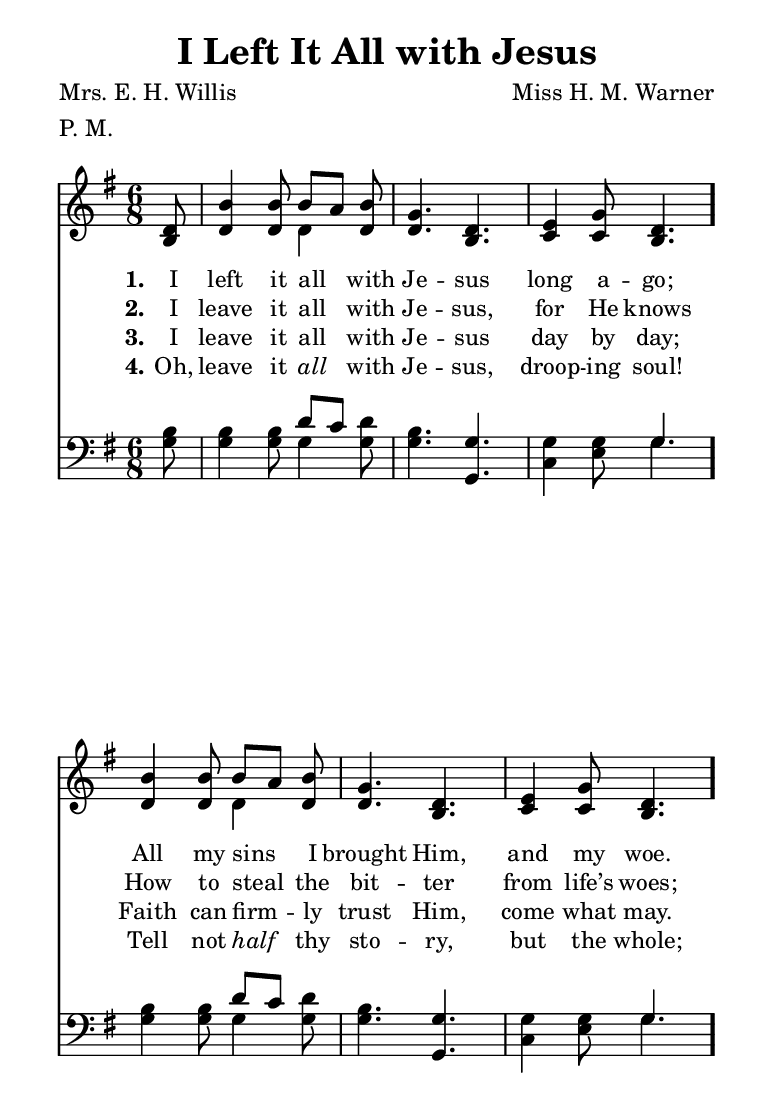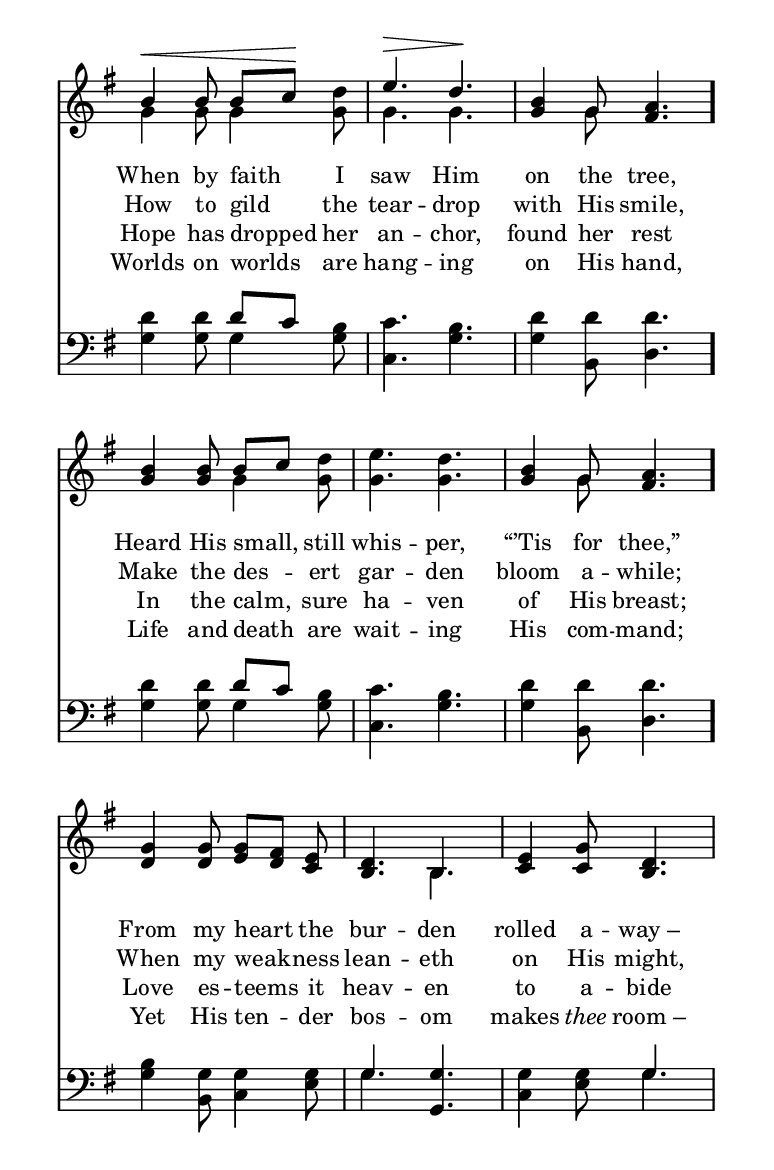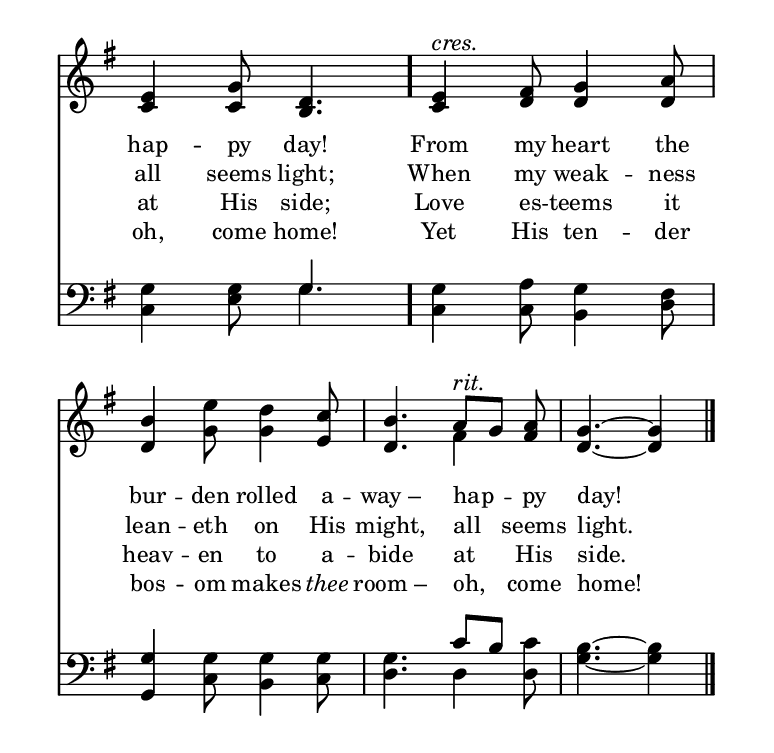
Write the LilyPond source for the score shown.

\include "common/global.ily"
\paper {
  \include "common/paper.ily"
}

\header{
  %gospel
  hymnnumber = "225"
  title = "I Left It All with Jesus"
  tunename = ""
  meter = "P. M."
  poet = "Mrs. E. H. Willis"
  composer = "Miss H. M. Warner"
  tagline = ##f
}

global = {
  \include "common/overrides.ily"
  \override Staff.TimeSignature.style = #'numbered
  \time 6/8
  \override Score.MetronomeMark.transparent = ##t % hide all fermata changes too
  \tempo 4=80
  \key g \major
  \partial 8
  \autoBeamOff
}

notesSoprano = {
\global
\relative c' {

  d8 | b'4 b8 b[ a] b | g4. d |
  e4 g8 d4. |
  b'4 b8 b[ a] b | g4. d |
  e4 g8 d4. |
  b'4^\< b8 b[ c]\! d | e4.^\> d\!
  b4 g8 a4. |
  b4 b8 b[ c] d | e4. d
  b4 g8 a4. |
  g4 g8 g[ fis] e | d4. b |
  e4 g8 d4. |
  e4 g8 d4. |
  e4^\markup{\italic cres.} fis8 g4 a8 | b4 e8
  d4 c8 | b4.
  a8^\markup{\italic rit.}[ g] a | g4. ~ g4

  \bar "|."

}
}

notesAlto = {
\global
\relative e' {

  b8 | d4 d8 d4 d8 | d4. b |
  c4 c8 b4. |
  d4 d8 d4 d8 | d4. b |
  c4 c8 b4. |
  g'4 g8 g4 g8 | g4. g |
  g4 g8 fis4. |
  g4 g8 g4 g8 | g4. g |
  g4 g8 fis4. |
  d4 d8 e8[ d] c8 | b4. b |
  c4 c8 b4. |
  c4 c8 b4. |
  c4 d8 d4 d8 | d4 g8
  g4 e8 | d4.
  fis4 fis8 | d4. ~ d4

}
}

notesTenor = {
\global
\relative a {

  b8 | b4 b8 d[ c] d | b4. g |
  g4 g8 g4. |
  b4 b8 d[ c] d | b4. g |
  g4 g8 g4. |
  d'4 d8 d[ c] b | c4. b4. |
  d4 d8 d4. |
  d4 d8 d[ c] b | c4. b4. |
  d4 d8 d4. |
  b4 g8 g4 g8 | g4. g |
  g4 g8 g4. |
  g4 g8 g4. |
  g4 a8 g4 fis8 | g4 g8
  g4 g8 | g4.
  c8[ b] c | b4. ~ b4

}
}

notesBass = {
\global
\relative f {

  g8 | g4 g8 g4 g8 | g4. g, |
  c4 e8 g4. |
  g4 g8 g4 g8 | g4. g, |
  c4 e8 g4. |
  g4 g8 g4 g8 | c,4. g' |
  g4 b,8 d4. |
  g4 g8 g4 g8 | c,4. g' |
  g4 b,8 d4. |
  g4 b,8 c4 e8 | g4. g, |
  c4 e8 g4. |
  c,4 e8 g4. |
  c,4 c8 b4 d8 | g,4 c8
  b4 c8 | d4.
  d4 d8 | g4. ~ g4

}
}

wordsA = \lyricmode {
\set stanza = "1."

I left it all with Je -- sus long a -- go; \bar "."
All my sins I brought Him, and my woe. \bar "."
When by faith I saw Him on the tree, \bar "."
Heard His small, still whis -- per, “’Tis for thee,” \bar "."
From my heart the bur -- den rolled a -- way_– hap -- py day! \bar "."
From my heart the bur -- den rolled a -- way_– hap -- py day! \bar "."

}

wordsB = \lyricmode {
\set stanza = "2."

I leave it all with Je -- sus, for He knows
How to steal the bit -- ter from life’s woes;
How to gild the tear -- drop with His smile,
Make the des -- ert gar -- den bloom a -- while;
When my weak -- ness lean -- eth on His might, all seems light;
When my weak -- ness lean -- eth on His might, all seems light.

}

wordsC = \lyricmode {
\set stanza = "3."

I leave it all with Je -- sus day by day;
Faith can firm -- ly trust Him, come what may.
Hope has dropped her an -- chor, found her rest
In the calm, sure ha -- ven of His breast;
Love es -- teems it heav -- en to a -- bide at His side;
Love es -- teems it heav -- en to a -- bide at His side.

}

wordsD = \lyricmode {
\set stanza = "4."

Oh, leave it \italicsOn all \italicsOff with Je -- sus, droop -- ing soul!
Tell not \italicsOn half \italicsOff thy sto -- ry, but the whole;
Worlds on worlds are hang -- ing on His hand,
Life and death are wait -- ing His com -- mand;
Yet His ten -- der bos -- om makes \italicsOn thee \italicsOff room_– oh, come home!
Yet His ten -- der bos -- om makes \italicsOn thee \italicsOff room_– oh, come home!

}

\score {
  \context ChoirStaff <<
    \context Staff = upper <<
      \set Staff.autoBeaming = ##f
      \set ChoirStaff.systemStartDelimiter = #'SystemStartBar
      \set ChoirStaff.printPartCombineTexts = ##f
      \partcombine #'(2 . 11) \notesSoprano \notesAlto
      \context NullVoice = sopranos { \voiceOne << \notesSoprano >> }
      \context Lyrics = one   \lyricsto sopranos \wordsA
      \context Lyrics = two   \lyricsto sopranos \wordsB
      \context Lyrics = three \lyricsto sopranos \wordsC
      \context Lyrics = four  \lyricsto sopranos \wordsD
    >>
    \context Staff = men <<
      \set Staff.autoBeaming = ##f
      \clef bass
      \set ChoirStaff.printPartCombineTexts = ##f
      \partcombine #'(2 . 11) \notesTenor \notesBass
    >>
  >>
  \layout {
    \include "common/layout.ily"
  }
  #(cond ((ly:get-option 'eog-midi-permitted) #{ \midi{
    \include "common/midi.ily"
  } #}))
}

\version "2.19.49"  % necessary for upgrading to future LilyPond versions.

% vi:set et ts=2 sw=2 ai nocindent syntax=lilypond:
